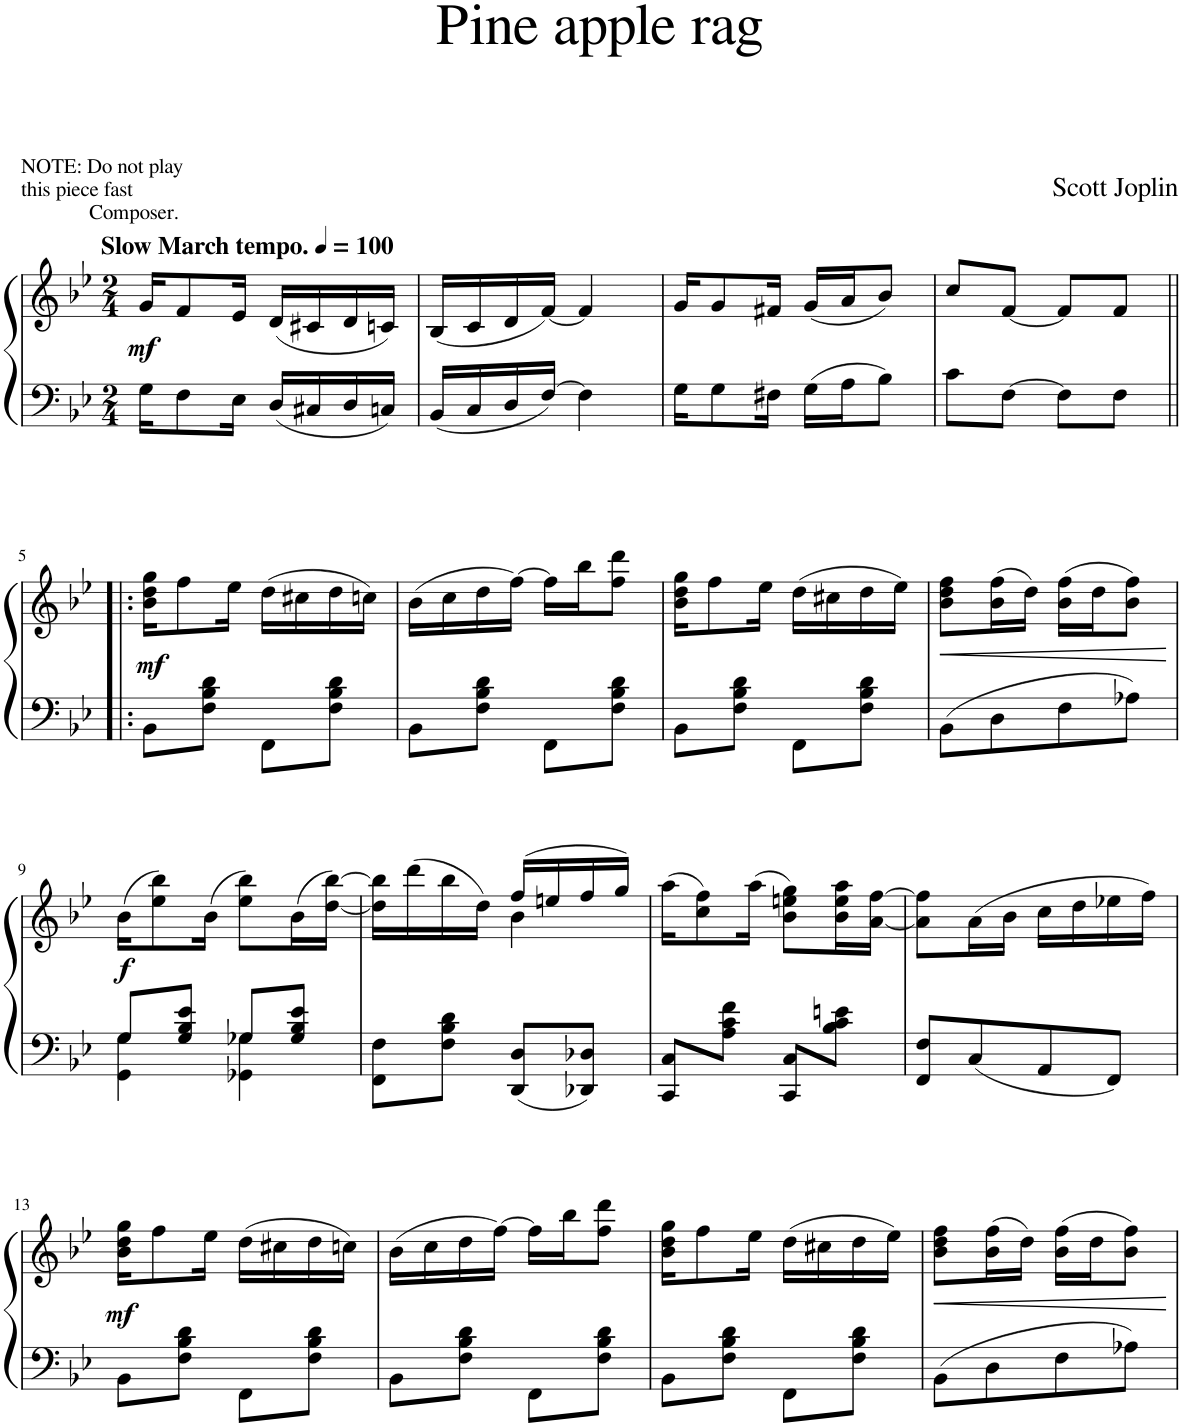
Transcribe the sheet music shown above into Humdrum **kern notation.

**kern	**kern	**dynam
*part1	*part1	*part1
*staff2	*staff1	*staff1/2
*I"Piano	*	*
*I'Pno.	*	*
*clefF4	*clefG2	*
*k[b-e-]	*k[b-e-]	*
*M2/4	*M2/4	*
*MM100	*MM100	*
=1	=1	=1
!	!LO:TX:a:B:t=Slow March tempo.	!
!	!	!LO:DY:b
16G\KL	16g/KL	mf
8F\	8f/	.
16E-\Jk	16e-/Jk	.
16D/LL	(16d/LL	.
16C#X/	16c#X/	.
16D/	16d/	.
16Cn/JJ	16cn/JJ)	.
=2	=2	=2
16BB-/LL	(16B-/LL	.
16C/	16c/	.
16D/	16d/	.
[16F/JJ	[16f/JJ)	.
4F\]	4f/]	.
=3	=3	=3
16G\KL	16g/KL	.
8G\	8g/	.
16F#X\Jk	16f#X/Jk	.
16G\LL	(16g/LL	.
16A\J	16a/J	.
8B-\J	8b-/J)	.
=4	=4	=4
8c\L	8cc/L	.
[8F\J	[8f/J	.
8F\L]	8f/L]	.
8F\J	8f/J	.
!!LO:LB:g=z
=5!|:	=5!|:	=5!|:
!	!	!LO:DY:b
8BB-\L	16b-\ 16dd\ 16gg\KL	mf
.	8ff\	.
8F\ 8B-\ 8d\J	.	.
.	16ee-\Jk	.
8FF\L	(16dd\LL	.
.	16cc#X\	.
8F\ 8B-\ 8d\J	16dd\	.
.	16ccn\JJ)	.
=6	=6	=6
8BB-\L	(16b-\LL	.
.	16cc\	.
8F\ 8B-\ 8d\J	16dd\	.
.	[16ff\JJ)	.
8FF\L	16ff\LL]	.
.	16bb-\J	.
8F\ 8B-\ 8d\J	8ff\ 8ddd\J	.
=7	=7	=7
8BB-\L	16b-\ 16dd\ 16gg\KL	.
.	8ff\	.
8F\ 8B-\ 8d\J	.	.
.	16ee-\Jk	.
8FF\L	(16dd\LL	.
.	16cc#X\	.
8F\ 8B-\ 8d\J	16dd\	.
.	16ee-\JJ)	.
=8	=8	=8
!	!	!LO:HP:b
8BB-\L	8b-\ 8dd\ 8ff\L	<
8D\	(16b-\ 16ff\L	.
.	16dd\JJ)	.
8F\	(16b-\ 16ff\LL	.
.	16dd\J	.
8A-X\J	8b-\ 8ff\J)	.
.	.	[
!!LO:LB:g=z
=9	=9	=9
*^	*	*
!	!	!	!LO:DY:b
8G/L	4GG\ 4G\	(16b-\KL	f
.	.	8ee-\ 8bb-\)	.
8G/ 8B-/ 8e-/J	.	.	.
.	.	(16b-\Jk	.
8G-X/L	4GG-X\ 4G-\	8ee-\ 8bb-\L)	.
8G-/ 8B-/ 8e-/J	.	(16b-\L	.
.	.	[16dd\ [16bb-\JJ)	.
*v	*v	*	*
=10	=10	=10
*	*^	*
8FF\ 8F\L	16dd\] 16bb-\]LL	4ryy	.
.	(16ddd\	.	.
8F\ 8B-\ 8d\J	16bb-\	.	.
.	16dd\JJ)	.	.
8DD/ 8D/L	(>16ff/LL	4b-\	.
.	16een/	.	.
8DD-X/ 8D-X/J	16ff/	.	.
.	16gg/JJ)	.	.
*	*v	*v	*
=11	=11	=11
8CC/ 8C/L	(16aa\KL	.
.	8cc\ 8ff\)	.
8A\ 8c\ 8f\J	.	.
.	(16aa\Jk	.
8CC/ 8C/L	8b-\ 8een\ 8gg\L)	.
8B-\ 8c\ 8en\J	16b-\ 16ee\ 16aa\L	.
.	[16a\ [16ff\JJ	.
=12	=12	=12
8FF/ 8F/L	8a\] 8ff\]L	.
8C/	(16a\L	.
.	16b-\JJ	.
8AA/	16cc\LL	.
.	16dd\	.
8FF/J	16ee-X\	.
.	16ff\JJ)	.
!!LO:LB:g=z
=13	=13	=13
!	!	!LO:DY:b
8BB-\L	16b-\ 16dd\ 16gg\KL	mf
.	8ff\	.
8F\ 8B-\ 8d\J	.	.
.	16ee-\Jk	.
8FF\L	(16dd\LL	.
.	16cc#X\	.
8F\ 8B-\ 8d\J	16dd\	.
.	16ccn\JJ)	.
=14	=14	=14
8BB-\L	(16b-\LL	.
.	16cc\	.
8F\ 8B-\ 8d\J	16dd\	.
.	[16ff\JJ)	.
8FF\L	16ff\LL]	.
.	16bb-\J	.
8F\ 8B-\ 8d\J	8ff\ 8ddd\J	.
=15	=15	=15
8BB-\L	16b-\ 16dd\ 16gg\KL	.
.	8ff\	.
8F\ 8B-\ 8d\J	.	.
.	16ee-\Jk	.
8FF\L	(16dd\LL	.
.	16cc#X\	.
8F\ 8B-\ 8d\J	16dd\	.
.	16ee-\JJ)	.
=16	=16	=16
!	!	!LO:HP:b
8BB-\L	8b-\ 8dd\ 8ff\L	<
8D\	(16b-\ 16ff\L	.
.	16dd\JJ)	.
8F\	(16b-\ 16ff\LL	.
.	16dd\J	.
8A-X\J	8b-\ 8ff\J)	.
.	.	[
=	=	=
*-	*-	*-
